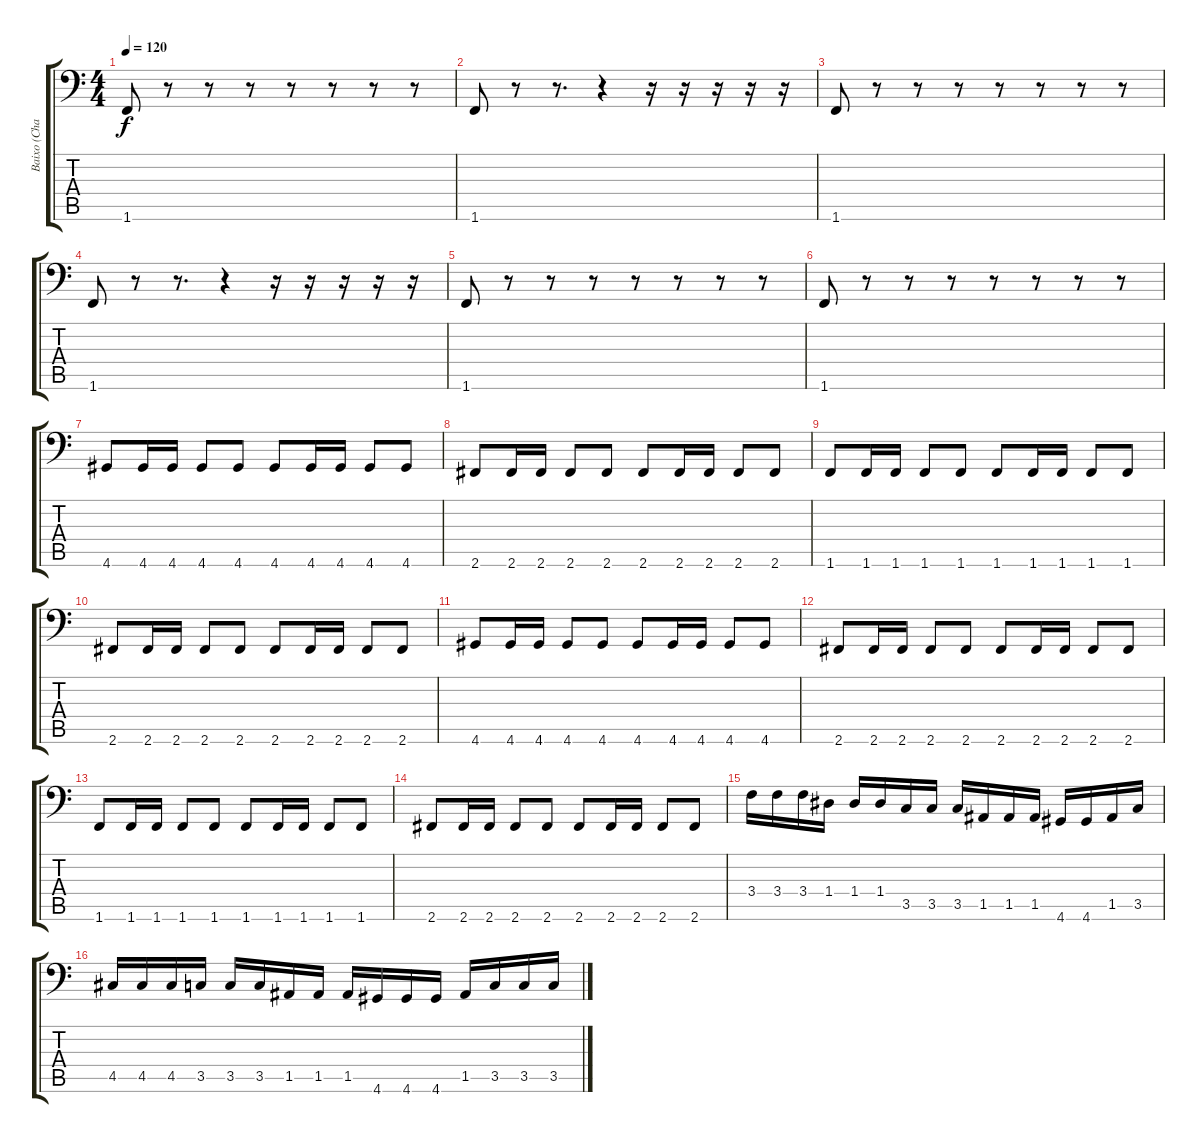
\track ("Baixo (Champignon)" "Baixo (Cha") {instrument electricbassfinger}
\staff {score tabs}
\tuning (E3 B2 G2 D2 A1 E1) {hide}
\ts (4 4)
\tempo 120
\clef f4
\ks c
1.6.8{dy f} r.8 r.8 r.8 r.8 r.8 r.8 r.8 |
1.6.8 r.8 r.8{d} r.4 r.16 r.16 r.16 r.16 r.16 |
1.6.8 r.8 r.8 r.8 r.8 r.8 r.8 r.8 |
1.6.8 r.8 r.8{d} r.4 r.16 r.16 r.16 r.16 r.16 |
1.6.8 r.8 r.8 r.8 r.8 r.8 r.8 r.8 |
1.6.8 r.8 r.8 r.8 r.8 r.8 r.8 r.8 |
4.6.8{instrument slapbass1} 4.6.16 4.6.16 4.6.8 4.6.8 4.6.8 4.6.16 4.6.16 4.6.8 4.6.8 |
2.6.8 2.6.16 2.6.16 2.6.8 2.6.8 2.6.8 2.6.16 2.6.16 2.6.8 2.6.8 |
1.6.8{instrument slapbass1} 1.6.16 1.6.16 1.6.8 1.6.8 1.6.8 1.6.16 1.6.16 1.6.8 1.6.8 |
2.6.8 2.6.16 2.6.16 2.6.8 2.6.8 2.6.8 2.6.16 2.6.16 2.6.8 2.6.8 |
4.6.8{instrument slapbass1} 4.6.16 4.6.16 4.6.8 4.6.8 4.6.8 4.6.16 4.6.16 4.6.8 4.6.8 |
2.6.8 2.6.16 2.6.16 2.6.8 2.6.8 2.6.8 2.6.16 2.6.16 2.6.8 2.6.8 |
1.6.8{instrument slapbass1} 1.6.16 1.6.16 1.6.8 1.6.8 1.6.8 1.6.16 1.6.16 1.6.8 1.6.8 |
2.6.8 2.6.16 2.6.16 2.6.8 2.6.8 2.6.8 2.6.16 2.6.16 2.6.8 2.6.8 |
3.4.16{instrument electricbassfinger} 3.4.16 3.4.16 1.4.16 1.4.16 1.4.16 3.5.16 3.5.16 3.5.16 1.5.16 1.5.16 1.5.16 4.6.16 4.6.16 1.5.16 3.5.16 |
4.5.16 4.5.16 4.5.16 3.5.16 3.5.16 3.5.16 1.5.16 1.5.16 1.5.16 4.6.16 4.6.16 4.6.16 1.5.16 3.5.16 3.5.16 3.5.16
